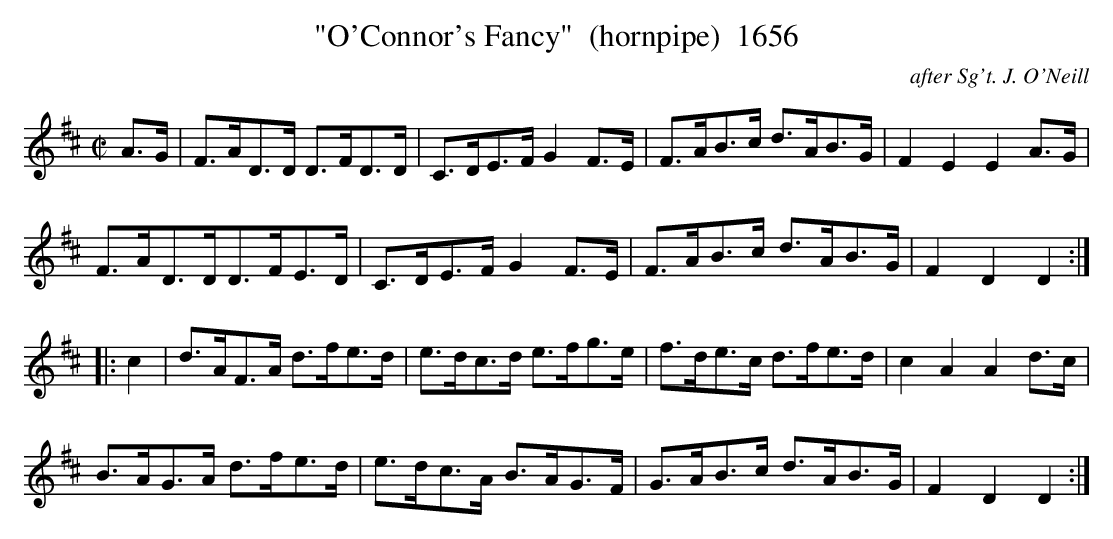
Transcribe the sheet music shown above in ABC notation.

X:1
T:"O'Connor's Fancy"  (hornpipe)  1656
C:after Sg't. J. O'Neill
BRENNAN July 2003 (HTTP://WWW.SOSYOURMOM.COM)
M:C|
L:1/8
K:D
A3/2G/2|F3/2A/2D3/2D/2 D3/2F/2D3/2D/2|C3/2D/2E3/2F/2 G2F3/2E/2|F3/2A/2B3/2c/2 d3/2A/2B3/2G/2|F2E2E2A3/2G/2|
F3/2A/2D3/2D/2D3/2F/2E3/2D/2|C3/2D/2E3/2F/2 G2F3/2E/2|F3/2A/2B3/2c/2 d3/2A/2B3/2G/2|F2D2D2:|
|:c2|d3/2A/2F3/2A/2 d3/2f/2e3/2d/2|e3/2d/2c3/2d/2 e3/2f/2g3/2e/2|f3/2d/2e3/2c/2 d3/2f/2e3/2d/2|c2A2A2d3/2c/2|
B3/2A/2G3/2A/2 d3/2f/2e3/2d/2|e3/2d/2c3/2A/2 B3/2A/2G3/2F/2|G3/2A/2B3/2c/2 d3/2A/2B3/2G/2|F2D2D2:|
